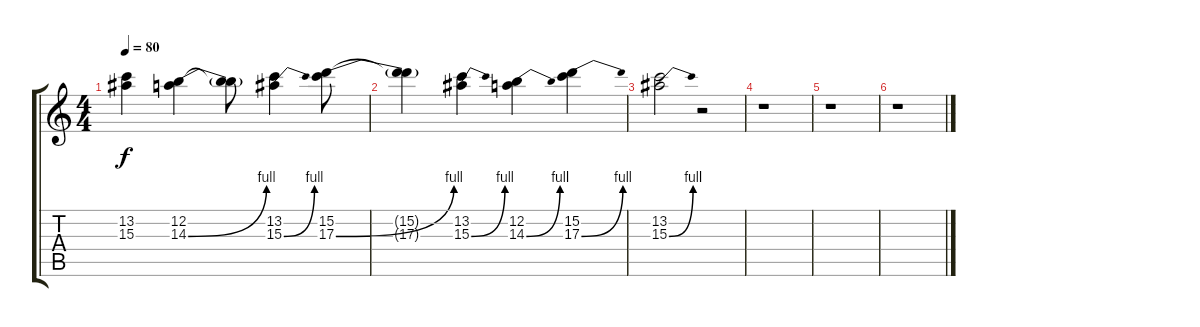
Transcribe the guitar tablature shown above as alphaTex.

\track "" {instrument overdrivenguitar}
\staff {score tabs}
\tuning (E4 B3 G3 D3 A2 E2) {hide}
\ts (4 4)
\tempo 80
\clef g2
\ks c
(13.2{t} 15.3{t}).4{dy f} (12.2 14.3{be (bend 0 0 60 4)}).4 (12.2{t} 14.3{t}).8 (13.2 15.3{be (bend 0 0 60 4)}).4 (15.2 17.3{be (bend 0 0 60 4)}).8 |
(15.2{t} 17.3{t}).4 (13.2 15.3{be (bend 0 0 60 4)}).4 (12.2 14.3{be (bend 0 0 60 4)}).4 (15.2 17.3{be (bend 0 0 60 4)}).4 |
(13.2 15.3{be (bend 0 0 60 4)}).2 r.2 |
r.1 |
r.1 |
r.1
